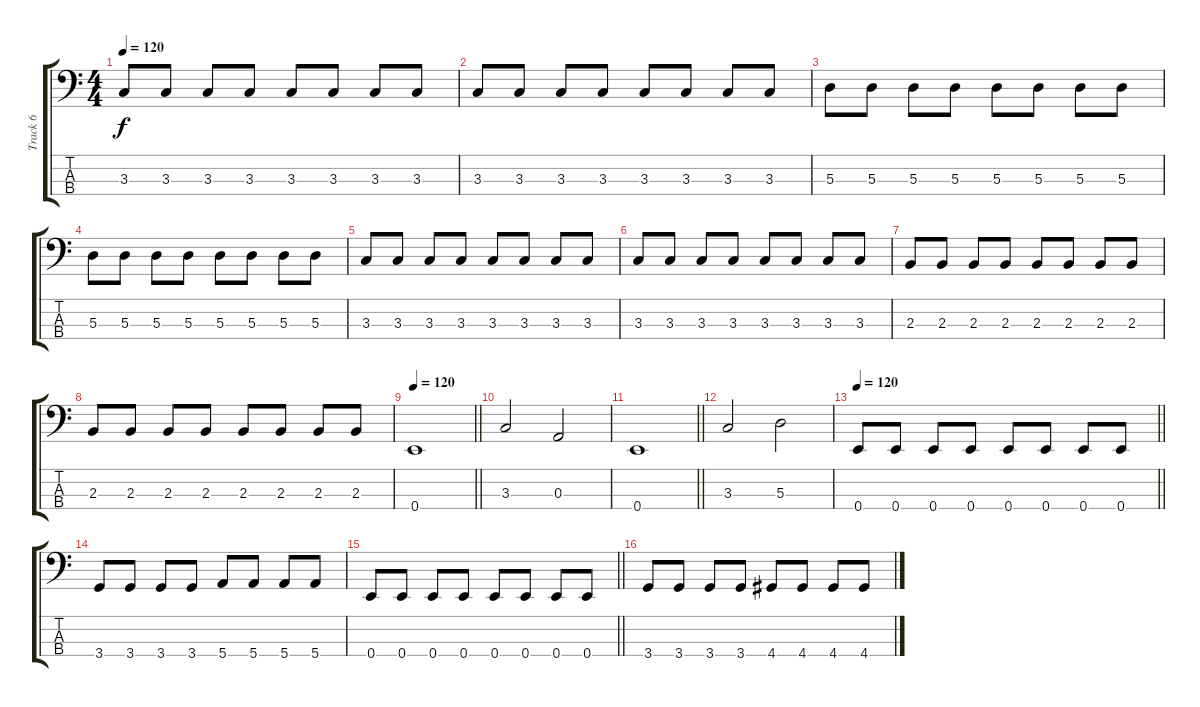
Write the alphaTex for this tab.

\track ("Track 6" "Track 6") {instrument electricbassfinger}
\staff {score tabs}
\tuning (G2 D2 A1 E1) {hide}
\ts (4 4)
\tempo 120
\clef f4
\ks c
3.3.8{dy f} 3.3.8 3.3.8 3.3.8 3.3.8 3.3.8 3.3.8 3.3.8 |
3.3.8 3.3.8 3.3.8 3.3.8 3.3.8 3.3.8 3.3.8 3.3.8 |
5.3.8 5.3.8 5.3.8 5.3.8 5.3.8 5.3.8 5.3.8 5.3.8 |
5.3.8 5.3.8 5.3.8 5.3.8 5.3.8 5.3.8 5.3.8 5.3.8 |
3.3.8 3.3.8 3.3.8 3.3.8 3.3.8 3.3.8 3.3.8 3.3.8 |
3.3.8 3.3.8 3.3.8 3.3.8 3.3.8 3.3.8 3.3.8 3.3.8 |
2.3.8 2.3.8 2.3.8 2.3.8 2.3.8 2.3.8 2.3.8 2.3.8 |
2.3.8 2.3.8 2.3.8 2.3.8 2.3.8 2.3.8 2.3.8 2.3.8 |
\tempo 120
\barLineRight lightlight
0.4.1 |
3.3.2 0.3.2 |
\barLineRight lightlight
0.4.1 |
3.3.2 5.3.2 |
\tempo 120
\barLineRight lightlight
0.4.8 0.4.8 0.4.8 0.4.8 0.4.8 0.4.8 0.4.8 0.4.8 |
3.4.8 3.4.8 3.4.8 3.4.8 5.4.8 5.4.8 5.4.8 5.4.8 |
\barLineRight lightlight
0.4.8 0.4.8 0.4.8 0.4.8 0.4.8 0.4.8 0.4.8 0.4.8 |
3.4.8 3.4.8 3.4.8 3.4.8 4.4.8 4.4.8 4.4.8 4.4.8
